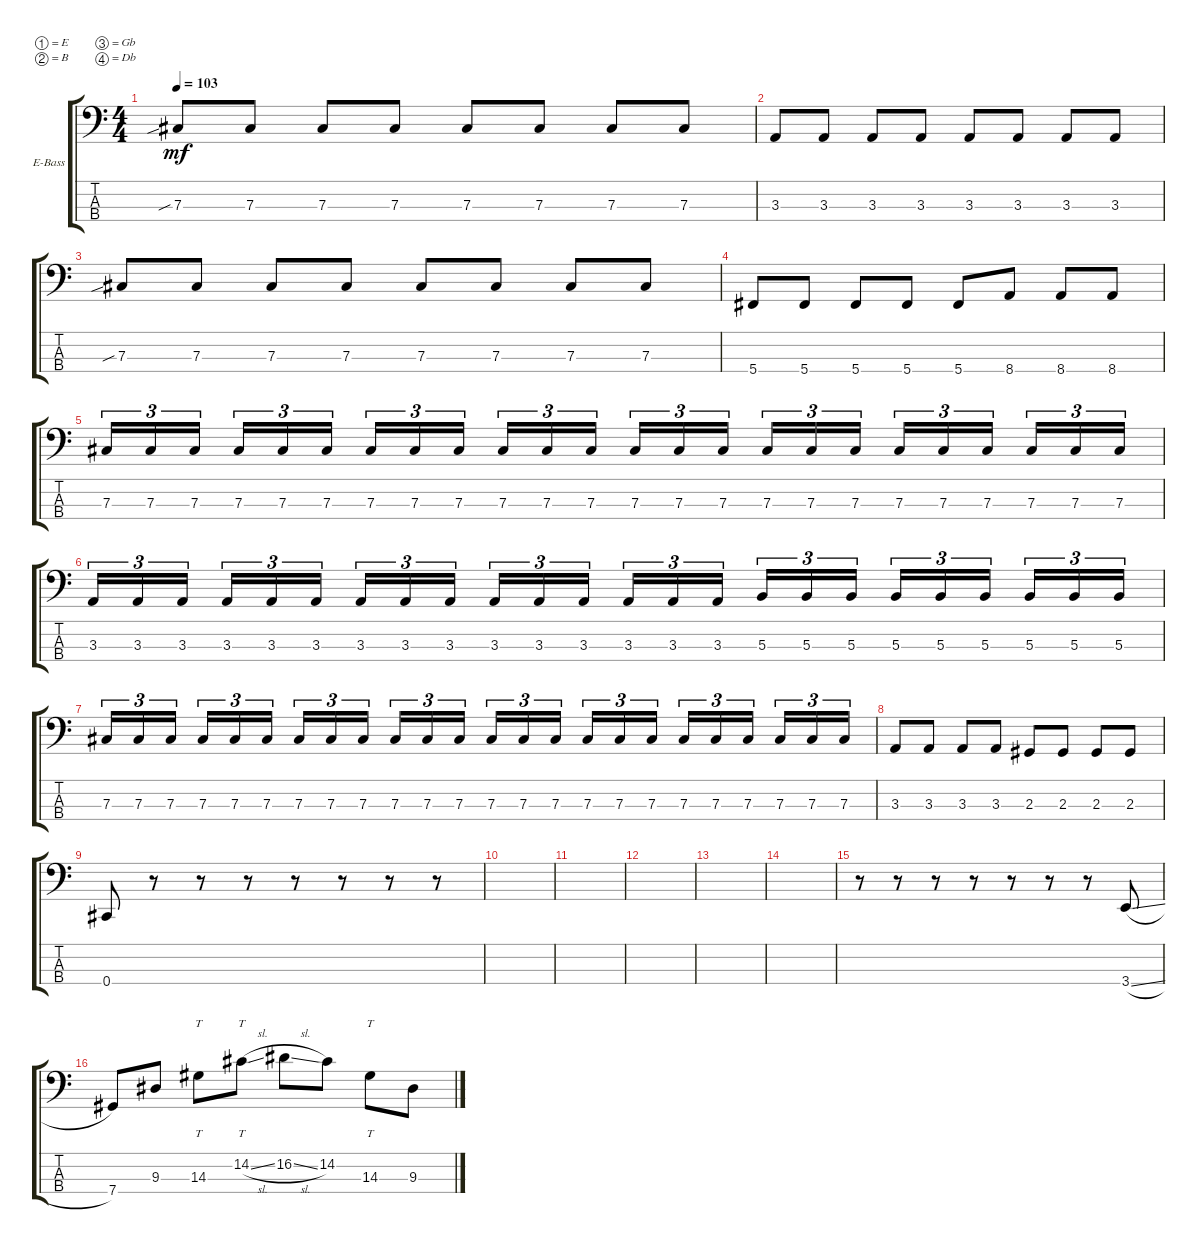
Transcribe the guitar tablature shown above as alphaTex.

\bracketExtendMode groupsimilarinstruments
\firstSystemTrackNameOrientation horizontal
\otherSystemsTrackNameOrientation horizontal
\track ("Bass" "E-Bass") {instrument electricbassfinger}
\staff {score tabs}
\tuning (E2 B1 Gb1 Db1)
\ts (4 4)
\tempo 103
\clef f4
\ks c
7.3{sib}.8{dy mf} 7.3.8 7.3.8 7.3.8 7.3.8 7.3.8 7.3.8 7.3.8 |
3.3.8 3.3.8 3.3.8 3.3.8 3.3.8 3.3.8 3.3.8 3.3.8 |
7.3{sib}.8 7.3.8 7.3.8 7.3.8 7.3.8 7.3.8 7.3.8 7.3.8 |
5.4.8 5.4.8 5.4.8 5.4.8 5.4.8 8.4.8 8.4.8 8.4.8 |
7.3.16{tu (3 2)} 7.3.16{tu (3 2)} 7.3.16{tu (3 2)} 7.3.16{tu (3 2)} 7.3.16{tu (3 2)} 7.3.16{tu (3 2)} 7.3.16{tu (3 2)} 7.3.16{tu (3 2)} 7.3.16{tu (3 2)} 7.3.16{tu (3 2)} 7.3.16{tu (3 2)} 7.3.16{tu (3 2)} 7.3.16{tu (3 2)} 7.3.16{tu (3 2)} 7.3.16{tu (3 2)} 7.3.16{tu (3 2)} 7.3.16{tu (3 2)} 7.3.16{tu (3 2)} 7.3.16{tu (3 2)} 7.3.16{tu (3 2)} 7.3.16{tu (3 2)} 7.3.16{tu (3 2)} 7.3.16{tu (3 2)} 7.3.16{tu (3 2)} |
3.3.16{tu (3 2)} 3.3.16{tu (3 2)} 3.3.16{tu (3 2)} 3.3.16{tu (3 2)} 3.3.16{tu (3 2)} 3.3.16{tu (3 2)} 3.3.16{tu (3 2)} 3.3.16{tu (3 2)} 3.3.16{tu (3 2)} 3.3.16{tu (3 2)} 3.3.16{tu (3 2)} 3.3.16{tu (3 2)} 3.3.16{tu (3 2)} 3.3.16{tu (3 2)} 3.3.16{tu (3 2)} 5.3.16{tu (3 2)} 5.3.16{tu (3 2)} 5.3.16{tu (3 2)} 5.3.16{tu (3 2)} 5.3.16{tu (3 2)} 5.3.16{tu (3 2)} 5.3.16{tu (3 2)} 5.3.16{tu (3 2)} 5.3.16{tu (3 2)} |
7.3.16{tu (3 2)} 7.3.16{tu (3 2)} 7.3.16{tu (3 2)} 7.3.16{tu (3 2)} 7.3.16{tu (3 2)} 7.3.16{tu (3 2)} 7.3.16{tu (3 2)} 7.3.16{tu (3 2)} 7.3.16{tu (3 2)} 7.3.16{tu (3 2)} 7.3.16{tu (3 2)} 7.3.16{tu (3 2)} 7.3.16{tu (3 2)} 7.3.16{tu (3 2)} 7.3.16{tu (3 2)} 7.3.16{tu (3 2)} 7.3.16{tu (3 2)} 7.3.16{tu (3 2)} 7.3.16{tu (3 2)} 7.3.16{tu (3 2)} 7.3.16{tu (3 2)} 7.3.16{tu (3 2)} 7.3.16{tu (3 2)} 7.3.16{tu (3 2)} |
3.3.8 3.3.8 3.3.8 3.3.8 2.3.8 2.3.8 2.3.8 2.3.8 |
0.4.8 r.8 r.8 r.8 r.8 r.8 r.8 r.8 |
|
|
|
|
|
r.8 r.8 r.8 r.8 r.8 r.8 r.8 3.4{sl}.8 |
7.4.8 9.3.8 14.3.8{tt} 14.2{sl}.8{tt} 16.2{sl}.8 14.2.8 14.3.8{tt} 9.3.8
